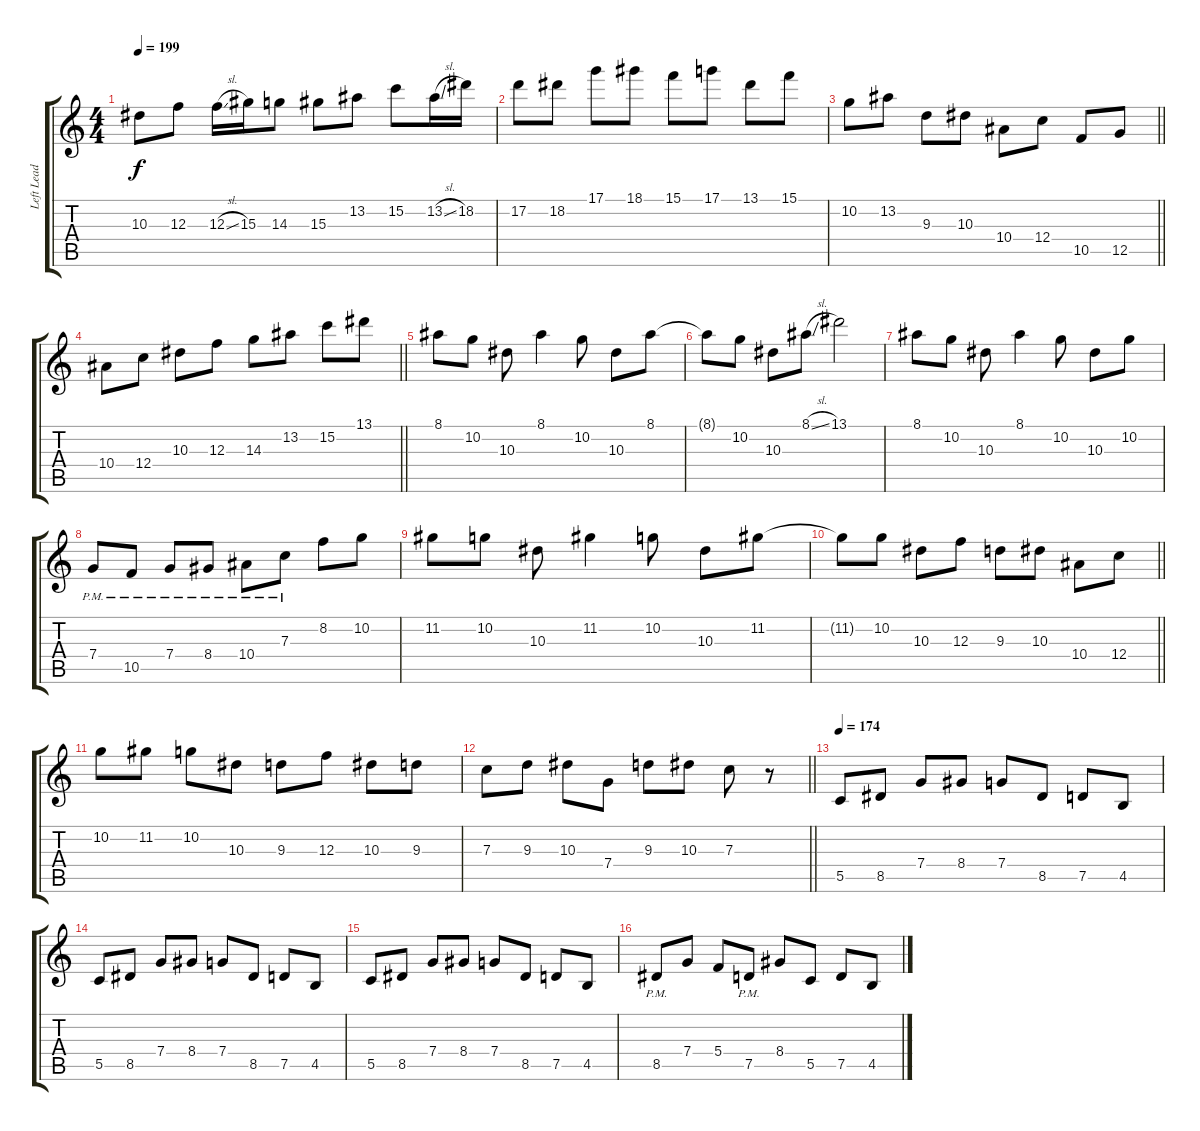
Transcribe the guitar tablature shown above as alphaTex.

\track ("Left Lead 1" "Left Lead ") {instrument distortionguitar}
\staff {score tabs}
\tuning (D4 A3 F3 C3 G2 C2) {hide}
\ts (4 4)
\tempo 199
\clef g2
\ks c
10.3.8{dy f} 12.3.8 12.3{sl}.16 15.3.16 14.3.8 15.3.8 13.2.8 15.2.8 13.2{sl}.16 18.2.16 |
17.2.8 18.2.8 17.1.8 18.1.8 15.1.8 17.1.8 13.1.8 15.1.8 |
\barLineRight lightlight
10.2.8 13.2.8 9.3.8 10.3.8 10.4.8 12.4.8 10.5.8 12.5.8 |
\barLineRight lightlight
10.4.8 12.4.8 10.3.8 12.3.8 14.3.8 13.2.8 15.2.8 13.1.8 |
\section ("" "")
8.1.8 10.2.8 10.3.8 8.1.4 10.2.8 10.3.8 8.1.8 |
8.1{t}.8 10.2.8 10.3.8 8.1{sl}.8 13.1.2 |
8.1.8 10.2.8 10.3.8 8.1.4 10.2.8 10.3.8 10.2.8 |
7.4{pm}.8 10.5{pm}.8 7.4{pm}.8 8.4{pm}.8 10.4{pm}.8 7.3{pm}.8 8.2.8 10.2.8 |
11.2.8 10.2.8 10.3.8 11.2.4 10.2.8 10.3.8 11.2.8 |
\barLineRight lightlight
11.2{t}.8 10.2.8 10.3.8 12.3.8 9.3.8 10.3.8 10.4.8 12.4.8 |
\section ("" "")
10.2.8 11.2.8 10.2.8 10.3.8 9.3.8 12.3.8 10.3.8 9.3.8 |
\barLineRight lightlight
7.3.8 9.3.8 10.3.8 7.4.8 9.3.8 10.3.8 7.3.8 r.8 |
\section ("" "")
\tempo 174
5.5.8 8.5.8 7.4.8 8.4.8 7.4.8 8.5.8 7.5.8 4.5.8 |
5.5.8 8.5.8 7.4.8 8.4.8 7.4.8 8.5.8 7.5.8 4.5.8 |
5.5.8 8.5.8 7.4.8 8.4.8 7.4.8 8.5.8 7.5.8 4.5.8 |
8.5{pm}.8 7.4.8 5.4.8 7.5{pm}.8 8.4.8 5.5.8 7.5.8 4.5.8
